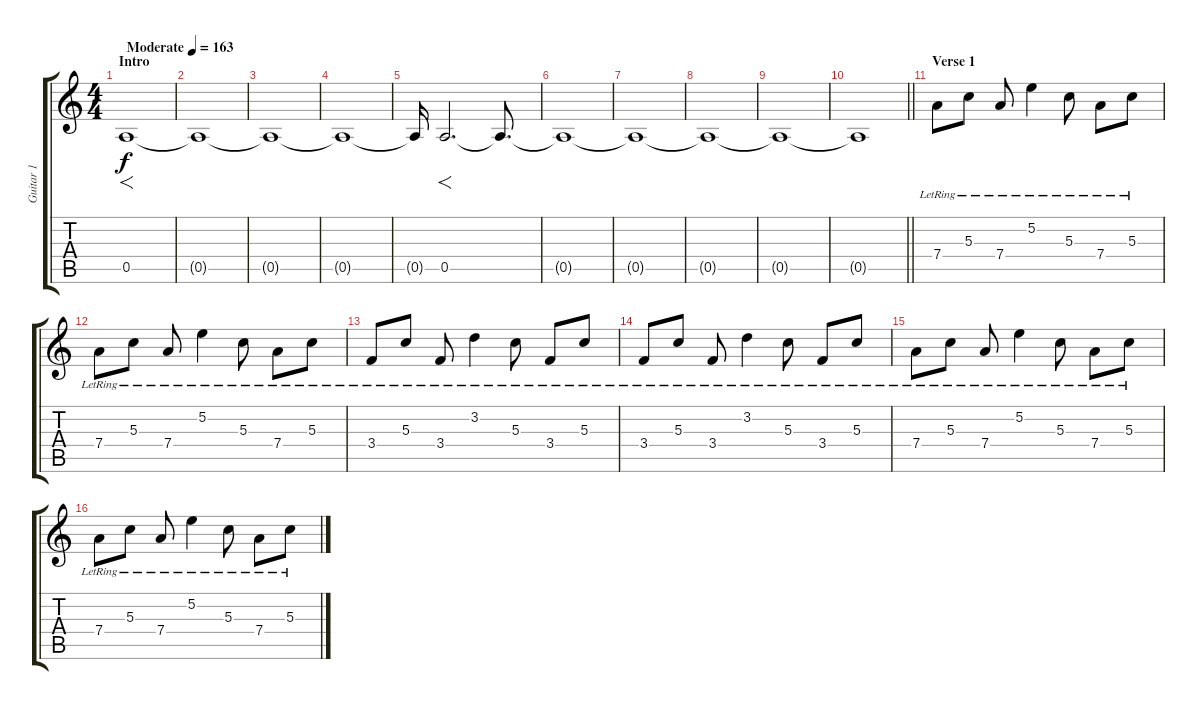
\track ("Guitar 1" "Guitar 1") {instrument distortionguitar}
\staff {score tabs}
\tuning (E4 B3 G3 D3 A2 D2) {hide}
\ts (4 4)
\section ("" "Intro")
\tempo (163 "Moderate")
\clef g2
\ks c
0.5.1{f dy f instrument distortionguitar} |
0.5{t}.1 |
0.5{t}.1 |
0.5{t}.1 |
0.5{t}.16 0.5.2{f d} 0.5{t}.8{d} |
0.5{t}.1 |
0.5{t}.1 |
0.5{t}.1 |
0.5{t}.1 |
\barLineRight lightlight
0.5{t}.1 |
\section ("" "Verse 1")
7.4{lr}.8{volume 9 instrument distortionguitar} 5.3{lr}.8 7.4{lr}.8 5.2{lr}.4 5.3{lr}.8 7.4{lr}.8 5.3{lr}.8 |
7.4{lr}.8 5.3{lr}.8 7.4{lr}.8 5.2{lr}.4 5.3{lr}.8 7.4{lr}.8 5.3{lr}.8 |
3.4{lr}.8 5.3{lr}.8 3.4{lr}.8 3.2{lr}.4 5.3{lr}.8 3.4{lr}.8 5.3{lr}.8 |
3.4{lr}.8 5.3{lr}.8 3.4{lr}.8 3.2{lr}.4 5.3{lr}.8 3.4{lr}.8 5.3{lr}.8 |
7.4{lr}.8 5.3{lr}.8 7.4{lr}.8 5.2{lr}.4 5.3{lr}.8 7.4{lr}.8 5.3{lr}.8 |
7.4{lr}.8 5.3{lr}.8 7.4{lr}.8 5.2{lr}.4 5.3{lr}.8 7.4{lr}.8 5.3{lr}.8
